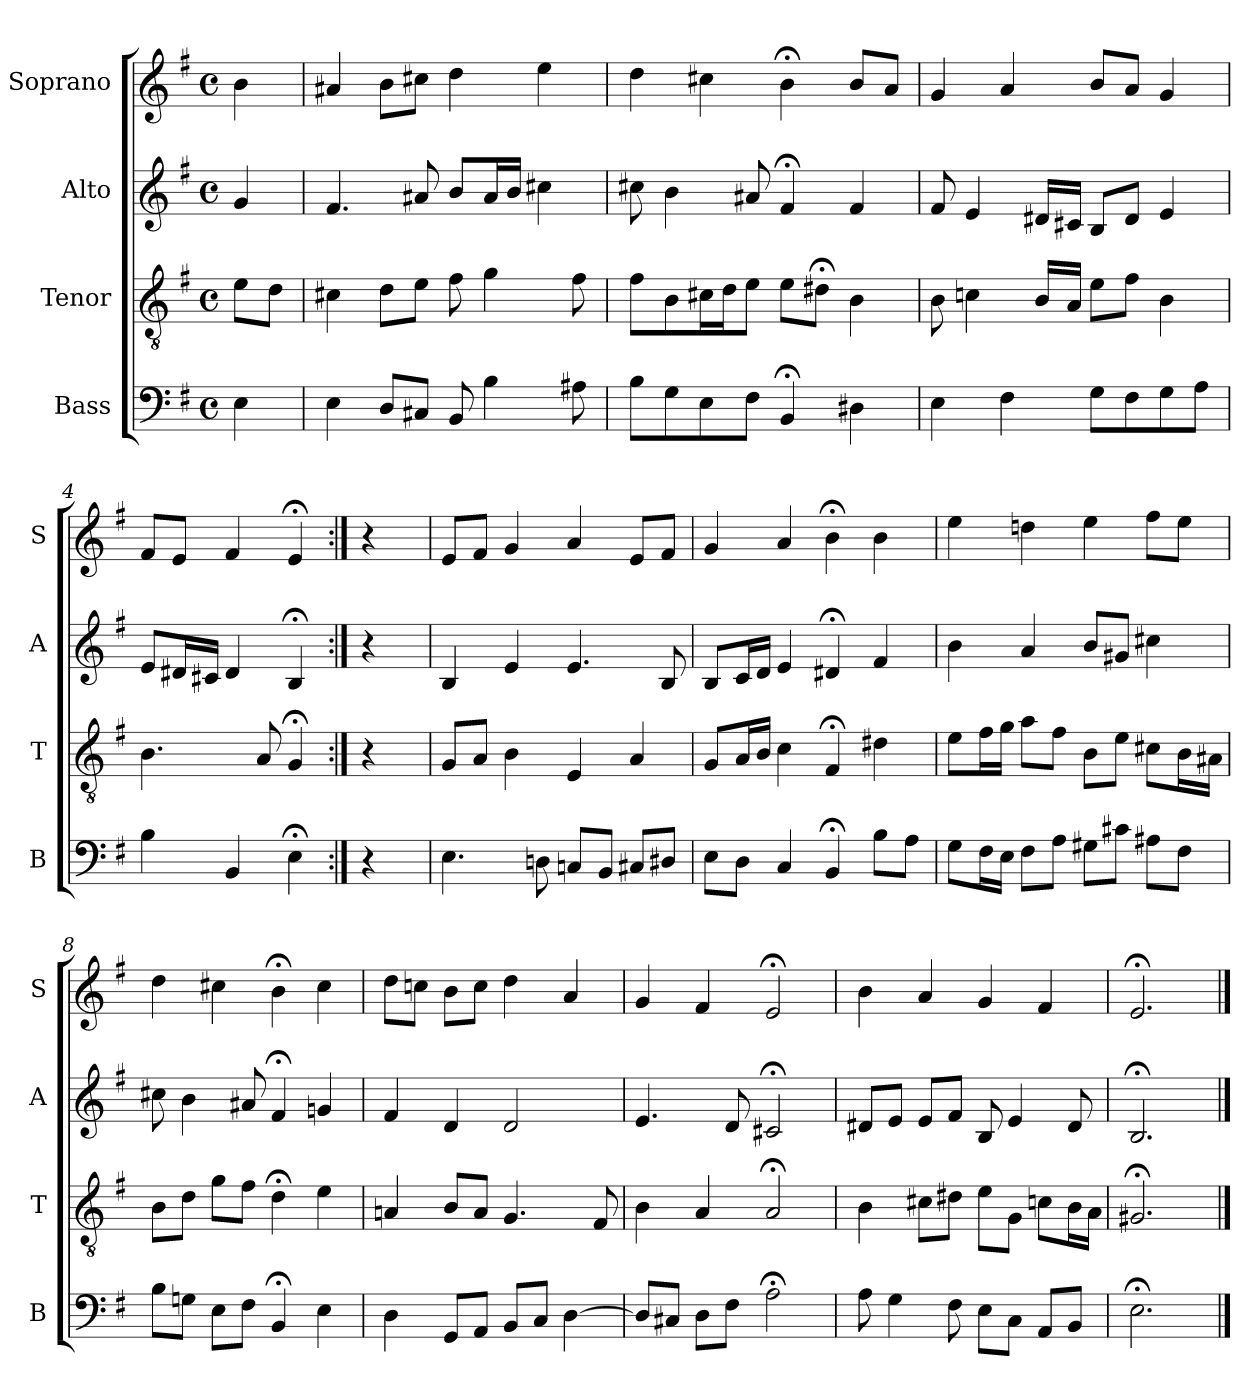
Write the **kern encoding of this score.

**kern	**kern	**kern	**kern
*part4	*part3	*part2	*part1
*staff4	*staff3	*staff2	*staff1
*I"Bass	*I"Tenor	*I"Alto	*I"Soprano
*I'B	*I'T	*I'A	*I'S
*clefF4	*clefGv2	*clefG2	*clefG2
*k[f#]	*k[f#]	*k[f#]	*k[f#]
*e:	*e:	*e:	*e:
*M4/4	*M4/4	*M4/4	*M4/4
*met(c)	*met(c)	*met(c)	*met(c)
*MM100	*MM100	*MM100	*MM100
=	=	=	=
4E	8eL	4g	4b
.	8dJ	.	.
=1	=1	=1	=1
4E	4c#X	4.f#	4a#X
8DL	8dL	.	8bL
8C#XJ	8eJ	8a#X	8cc#XJ
8BB	8f#	8bL	4dd
4B	4g	16a#L	.
.	.	16bJJ	.
.	.	4cc#X	4ee
8A#X	8f#	.	.
=2	=2	=2	=2
8BL	8f#L	8cc#X	4dd
8G	8B	4b	.
8E	16c#XL	.	4cc#X
.	16dJ	.	.
8F#J	8eJ	8a#X	.
4BB;<	8eL	4f#;<	4b;<
.	8d#X;<J	.	.
4D#X	4B	4f#	8bL
.	.	.	8aJ
=3	=3	=3	=3
4E	8B	8f#	4g
.	4cn	4e	.
4F#	.	.	4a
.	16BLL	16d#XLL	.
.	16AJJ	16c#XJJ	.
8GL	8eL	8BL	8bL
8F#	8f#J	8d#J	8aJ
8G	4B	4e	4g
8AJ	.	.	.
=4	=4	=4	=4
4B	4.B	8eL	8f#L
.	.	16d#XL	8eJ
.	.	16c#XJJ	.
4BB	.	4d#	4f#
.	8A	.	.
4E;<	4G;<	4B;<	4e;<
=:|!	=:|!	=:|!	=:|!
4r	4r	4r	4r
=5	=5	=5	=5
4.E	8GL	4B	8eL
.	8AJ	.	8f#J
.	4B	4e	4g
8Dn	.	.	.
8CnL	4E	4.e	4a
8BBJ	.	.	.
8C#XL	4A	.	8eL
8D#XJ	.	8B	8f#J
=6	=6	=6	=6
8EL	8GL	8BL	4g
8DJ	16AL	16cL	.
.	16BJJ	16dJJ	.
4C	4c	4e	4a
4BB;<	4F#;<	4d#X;<	4b;<
8BL	4d#X	4f#	4b
8AJ	.	.	.
=7	=7	=7	=7
8GL	8eL	4b	4ee
16F#L	16f#L	.	.
16EJJ	16gJJ	.	.
8F#L	8aL	4a	4ddn
8AJ	8f#J	.	.
8G#XL	8BL	8bL	4ee
8c#XJ	8eJ	8g#XJ	.
8A#XL	8c#XL	4cc#X	8ff#L
8F#iJ	16BL	.	8eeJ
.	16A#XiJJ	.	.
=8	=8	=8	=8
8BiL	8BiL	8cc#X	4dd
8GnJ	8dJ	4b	.
8EL	8gL	.	4cc#X
8F#J	8f#J	8a#X	.
4BB;<	4d;<	4f#;<	4b;<
4E	4e	4gn	4cc#
=9	=9	=9	=9
4D	4An	4f#	8ddL
.	.	.	8ccnJ
8GGL	8BL	4d	8bL
8AAJ	8AJ	.	8ccJ
8BBL	4.G	2d	4dd
8CJ	.	.	.
[4D	.	.	4a
.	8F#	.	.
=10	=10	=10	=10
8DL]	4B	4.e	4g
8C#XJ	.	.	.
8DL	4A	.	4f#
8F#J	.	8d	.
2A;<	2A;<	2c#X;<	2e;<
=11	=11	=11	=11
8A	4B	8d#XL	4b
4G	.	8eJ	.
.	8c#XL	8eL	4a
8F#	8d#XJ	8f#J	.
8EL	8eL	8B	4g
8CJ	8GJ	4e	.
8AAL	8cnL	.	4f#
8BBJ	16BL	8d#	.
.	16AJJ	.	.
=12	=12	=12	=12
2.E;<	2.G#X;<	2.B;<	2.e;<
==	==	==	==
*-	*-	*-	*-
